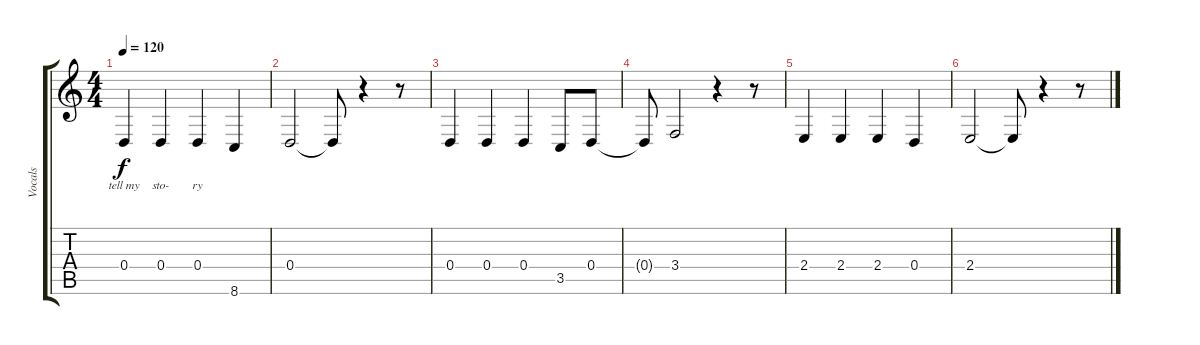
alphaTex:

\track ("Vocals" "Vocals") {instrument tenorsax}
\staff {score tabs}
\tuning (E4 B3 G3 D3 A2 E2) {hide}
\ts (4 4)
\tempo 120
\clef g2
\ks c
0.4.4{lyrics (0 "tell my") lyrics (1 "") lyrics (2 "") lyrics (3 "") lyrics (4 "") dy f} 0.4.4{lyrics (0 "sto-") lyrics (1 "") lyrics (2 "") lyrics (3 "") lyrics (4 "")} 0.4.4{lyrics (0 "ry") lyrics (1 "") lyrics (2 "") lyrics (3 "") lyrics (4 "")} 8.6.4 |
0.4.2 0.4{t}.8 r.4 r.8 |
0.4.4 0.4.4 0.4.4 3.5.8 0.4.8 |
0.4{t}.8 3.4.2 r.4 r.8 |
2.4.4 2.4.4 2.4.4 0.4.4 |
2.4.2 2.4{t}.8 r.4 r.8
